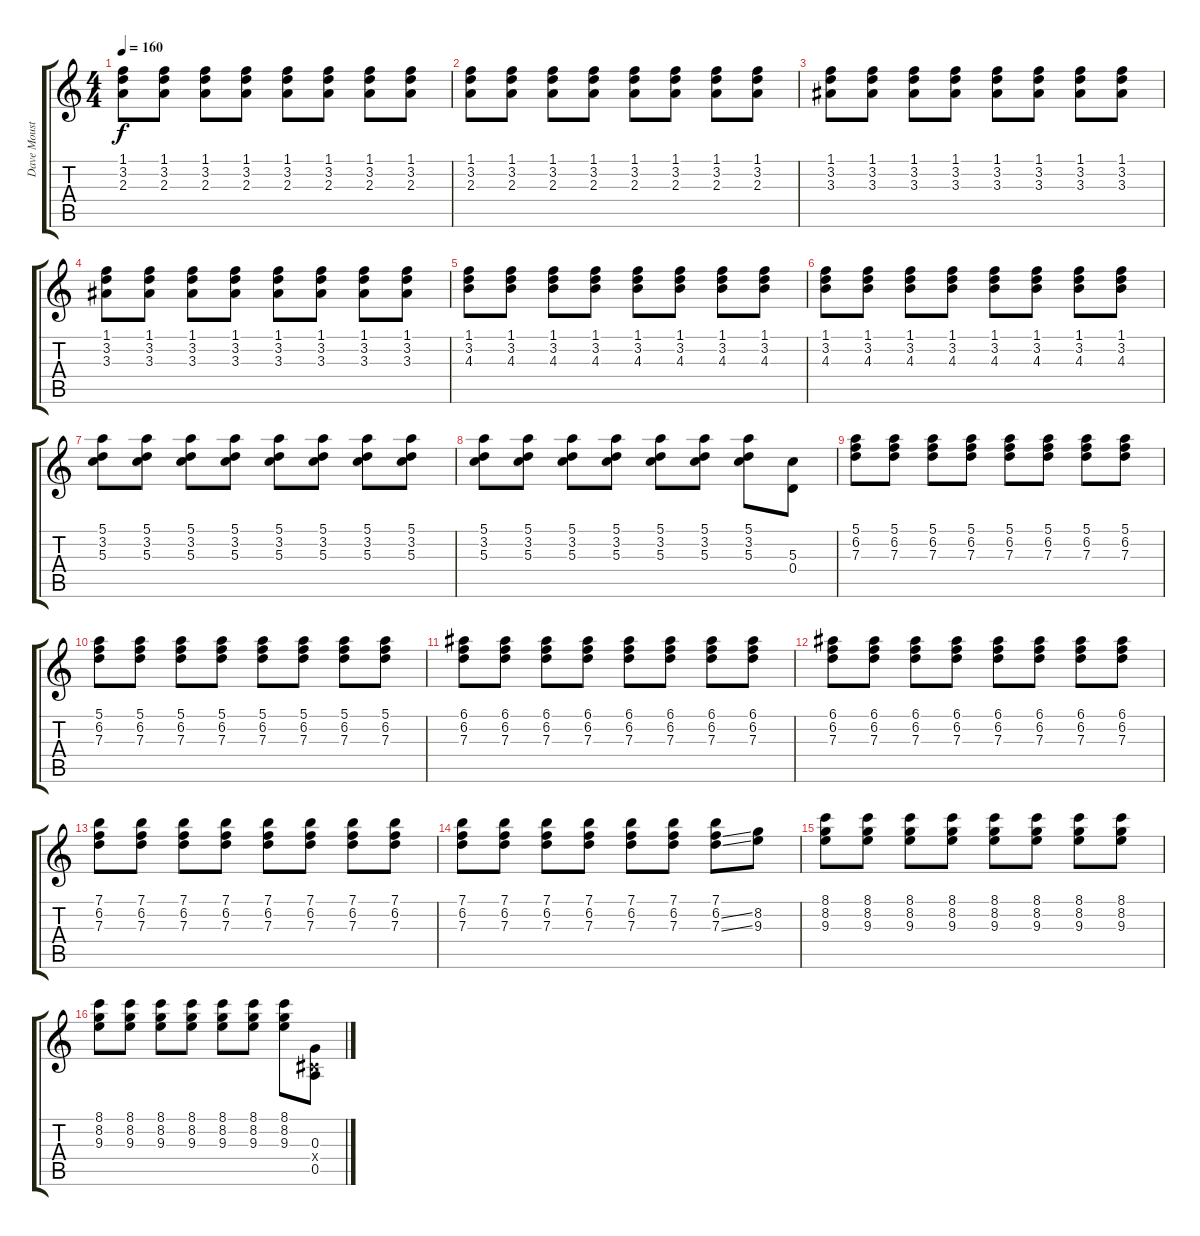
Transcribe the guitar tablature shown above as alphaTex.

\track ("Dave Moustaine" "Dave Moust") {instrument distortionguitar}
\staff {score tabs}
\tuning (E4 B3 G3 D3 A2 E2) {hide}
\ts (4 4)
\tempo 160
\clef g2
\ks c
(1.1 3.2 2.3).8{dy f instrument distortionguitar} (1.1 3.2 2.3).8 (1.1 3.2 2.3).8 (1.1 3.2 2.3).8 (1.1 3.2 2.3).8 (1.1 3.2 2.3).8 (1.1 3.2 2.3).8 (1.1 3.2 2.3).8 |
(1.1 3.2 2.3).8 (1.1 3.2 2.3).8 (1.1 3.2 2.3).8 (1.1 3.2 2.3).8 (1.1 3.2 2.3).8 (1.1 3.2 2.3).8 (1.1 3.2 2.3).8 (1.1 3.2 2.3).8 |
(1.1 3.2 3.3).8 (1.1 3.2 3.3).8 (1.1 3.2 3.3).8 (1.1 3.2 3.3).8 (1.1 3.2 3.3).8 (1.1 3.2 3.3).8 (1.1 3.2 3.3).8 (1.1 3.2 3.3).8 |
(1.1 3.2 3.3).8 (1.1 3.2 3.3).8 (1.1 3.2 3.3).8 (1.1 3.2 3.3).8 (1.1 3.2 3.3).8 (1.1 3.2 3.3).8 (1.1 3.2 3.3).8 (1.1 3.2 3.3).8 |
(1.1 3.2 4.3).8 (1.1 3.2 4.3).8 (1.1 3.2 4.3).8 (1.1 3.2 4.3).8 (1.1 3.2 4.3).8 (1.1 3.2 4.3).8 (1.1 3.2 4.3).8 (1.1 3.2 4.3).8 |
(1.1 3.2 4.3).8 (1.1 3.2 4.3).8 (1.1 3.2 4.3).8 (1.1 3.2 4.3).8 (1.1 3.2 4.3).8 (1.1 3.2 4.3).8 (1.1 3.2 4.3).8 (1.1 3.2 4.3).8 |
(5.1 3.2 5.3).8 (5.1 3.2 5.3).8 (5.1 3.2 5.3).8 (5.1 3.2 5.3).8 (5.1 3.2 5.3).8 (5.1 3.2 5.3).8 (5.1 3.2 5.3).8 (5.1 3.2 5.3).8 |
(5.1 3.2 5.3).8 (5.1 3.2 5.3).8 (5.1 3.2 5.3).8 (5.1 3.2 5.3).8 (5.1 3.2 5.3).8 (5.1 3.2 5.3).8 (5.1 3.2 5.3).8 (5.3 0.4).8 |
(5.1 6.2 7.3).8 (5.1 6.2 7.3).8 (5.1 6.2 7.3).8 (5.1 6.2 7.3).8 (5.1 6.2 7.3).8 (5.1 6.2 7.3).8 (5.1 6.2 7.3).8 (5.1 6.2 7.3).8 |
(5.1 6.2 7.3).8 (5.1 6.2 7.3).8 (5.1 6.2 7.3).8 (5.1 6.2 7.3).8 (5.1 6.2 7.3).8 (5.1 6.2 7.3).8 (5.1 6.2 7.3).8 (5.1 6.2 7.3).8 |
(6.1 6.2 7.3).8 (6.1 6.2 7.3).8 (6.1 6.2 7.3).8 (6.1 6.2 7.3).8 (6.1 6.2 7.3).8 (6.1 6.2 7.3).8 (6.1 6.2 7.3).8 (6.1 6.2 7.3).8 |
(6.1 6.2 7.3).8 (6.1 6.2 7.3).8 (6.1 6.2 7.3).8 (6.1 6.2 7.3).8 (6.1 6.2 7.3).8 (6.1 6.2 7.3).8 (6.1 6.2 7.3).8 (6.1 6.2 7.3).8 |
(7.1 6.2 7.3).8 (7.1 6.2 7.3).8 (7.1 6.2 7.3).8 (7.1 6.2 7.3).8 (7.1 6.2 7.3).8 (7.1 6.2 7.3).8 (7.1 6.2 7.3).8 (7.1 6.2 7.3).8 |
(7.1 6.2 7.3).8 (7.1 6.2 7.3).8 (7.1 6.2 7.3).8 (7.1 6.2 7.3).8 (7.1 6.2 7.3).8 (7.1 6.2 7.3).8 (7.1 6.2{ss} 7.3{ss}).8 (8.2 9.3).8 |
(8.1 8.2 9.3).8 (8.1 8.2 9.3).8 (8.1 8.2 9.3).8 (8.1 8.2 9.3).8 (8.1 8.2 9.3).8 (8.1 8.2 9.3).8 (8.1 8.2 9.3).8 (8.1 8.2 9.3).8 |
(8.1 8.2 9.3).8 (8.1 8.2 9.3).8 (8.1 8.2 9.3).8 (8.1 8.2 9.3).8 (8.1 8.2 9.3).8 (8.1 8.2 9.3).8 (8.1 8.2 9.3).8 (0.3 -1.4{x} 0.5).8
